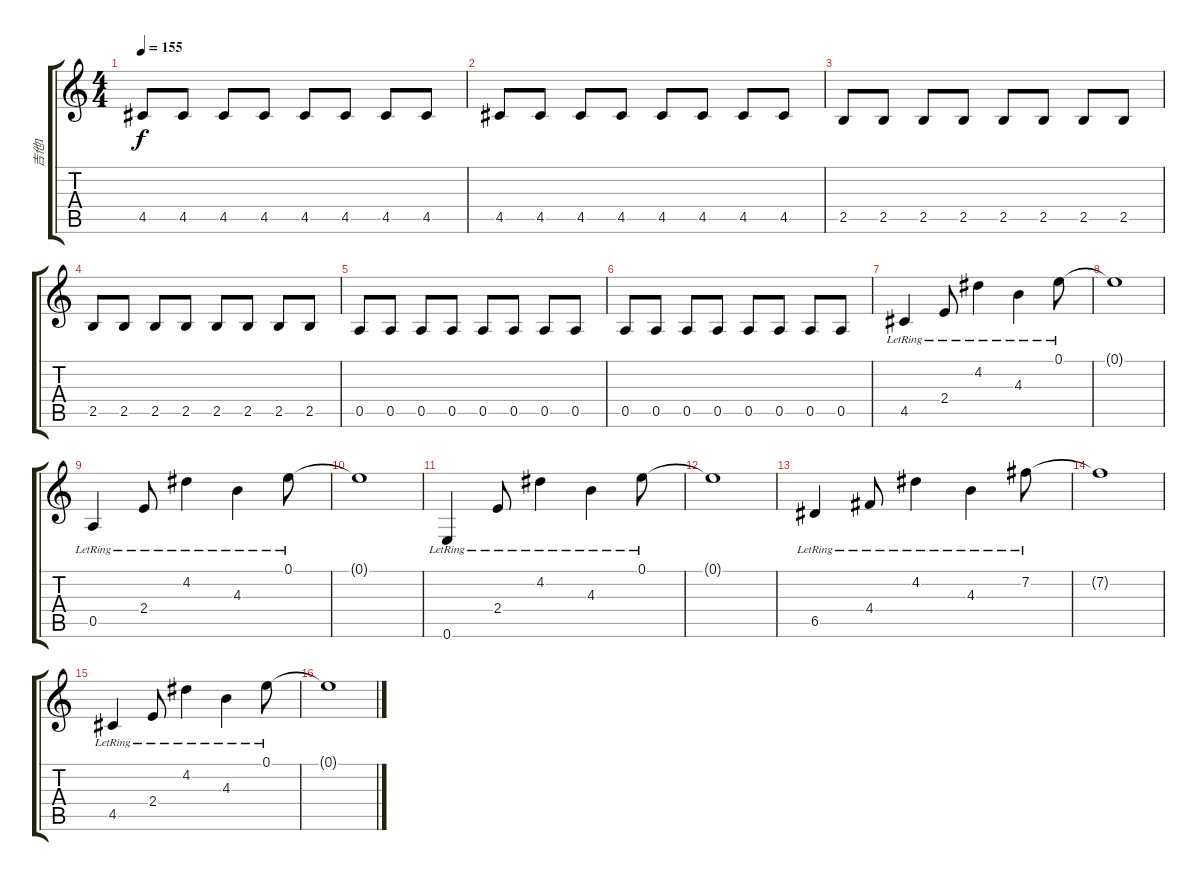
\track ("吉他1" "吉他1") {instrument overdrivenguitar}
\staff {score tabs}
\tuning (E4 B3 G3 D3 A2 E2) {hide}
\ts (4 4)
\tempo 155
\clef g2
\ks c
4.5.8{dy f} 4.5.8 4.5.8 4.5.8 4.5.8 4.5.8 4.5.8 4.5.8 |
4.5.8 4.5.8 4.5.8 4.5.8 4.5.8 4.5.8 4.5.8 4.5.8 |
2.5.8 2.5.8 2.5.8 2.5.8 2.5.8 2.5.8 2.5.8 2.5.8 |
2.5.8 2.5.8 2.5.8 2.5.8 2.5.8 2.5.8 2.5.8 2.5.8 |
0.5.8 0.5.8 0.5.8 0.5.8 0.5.8 0.5.8 0.5.8 0.5.8 |
0.5.8 0.5.8 0.5.8 0.5.8 0.5.8 0.5.8 0.5.8 0.5.8 |
4.5{lr}.4{instrument electricguitarclean} 2.4{lr}.8 4.2{lr}.4 4.3{lr}.4 0.1{lr}.8 |
0.1{t}.1 |
0.5{lr}.4 2.4{lr}.8 4.2{lr}.4 4.3{lr}.4 0.1{lr}.8 |
0.1{t}.1 |
0.6{lr}.4 2.4{lr}.8 4.2{lr}.4 4.3{lr}.4 0.1{lr}.8 |
0.1{t}.1 |
6.5{lr}.4 4.4{lr}.8 4.2{lr}.4 4.3{lr}.4 7.2{lr}.8 |
7.2{t}.1 |
4.5{lr}.4 2.4{lr}.8 4.2{lr}.4 4.3{lr}.4 0.1{lr}.8 |
0.1{t}.1
